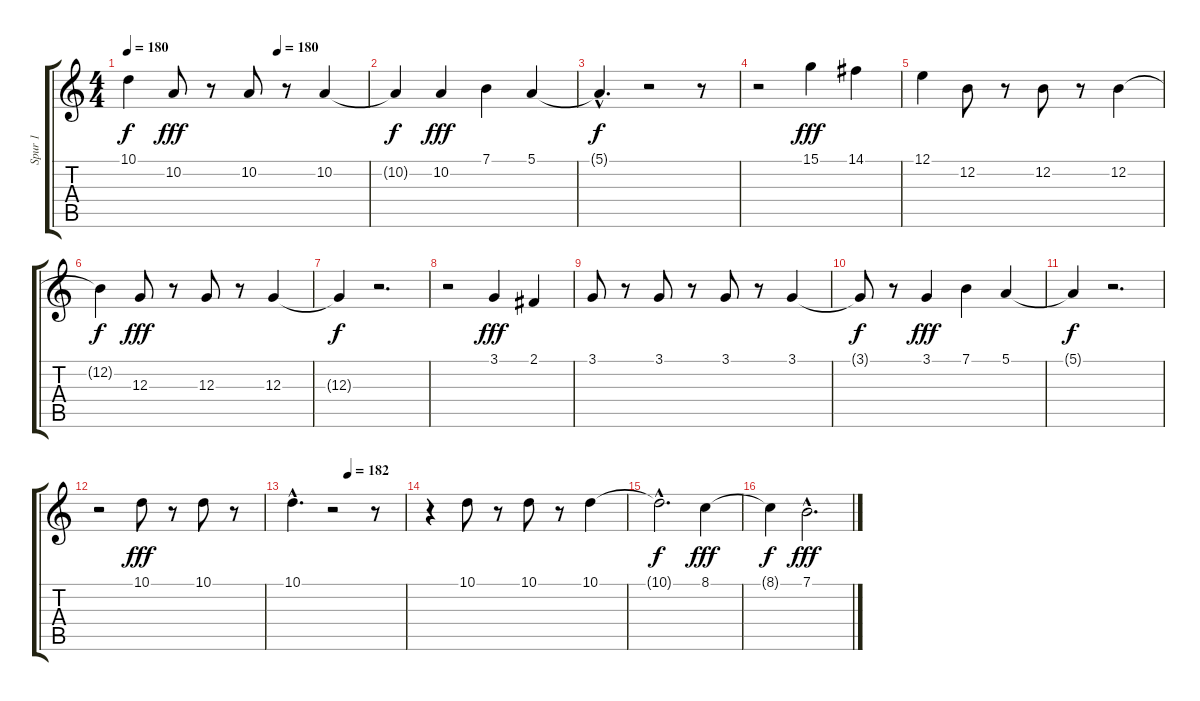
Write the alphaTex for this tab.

\track ("Spur 1" "Spur 1") {instrument clarinet}
\staff {score tabs}
\tuning (E4 B3 G3 D3 A2 E2) {hide}
\ts (4 4)
\tempo 180
\tempo (180 0.625)
\clef g2
\ks c
10.1{t}.4{dy f} 10.2.8{dy fff} r.8 10.2.8 r.8 10.2.4 |
10.2{t}.4{dy f} 10.2.4{dy fff} 7.1.4 5.1.4 |
5.1{hac t}.4{d dy f} r.2 r.8 |
r.2 15.1.4{dy fff} 14.1.4 |
12.1.4 12.2.8 r.8 12.2.8 r.8 12.2.4 |
12.2{t}.4{dy f} 12.3.8{dy fff} r.8 12.3.8 r.8 12.3.4 |
12.3{t}.4{dy f} r.2{d} |
r.2 3.1.4{dy fff} 2.1.4 |
3.1.8 r.8 3.1.8 r.8 3.1.8 r.8 3.1.4 |
3.1{t}.8{dy f} r.8 3.1.4{dy fff} 7.1.4 5.1.4 |
5.1{t}.4{dy f} r.2{d} |
r.2 10.1.8{dy fff} r.8 10.1.8 r.8 |
\tempo (182 0.5)
10.1{hac}.4{d} r.2 r.8 |
r.4 10.1.8 r.8 10.1.8 r.8 10.1.4 |
10.1{hac t}.2{d dy f} 8.1.4{dy fff} |
8.1{t}.4{dy f} 7.1{hac}.2{d dy fff}
